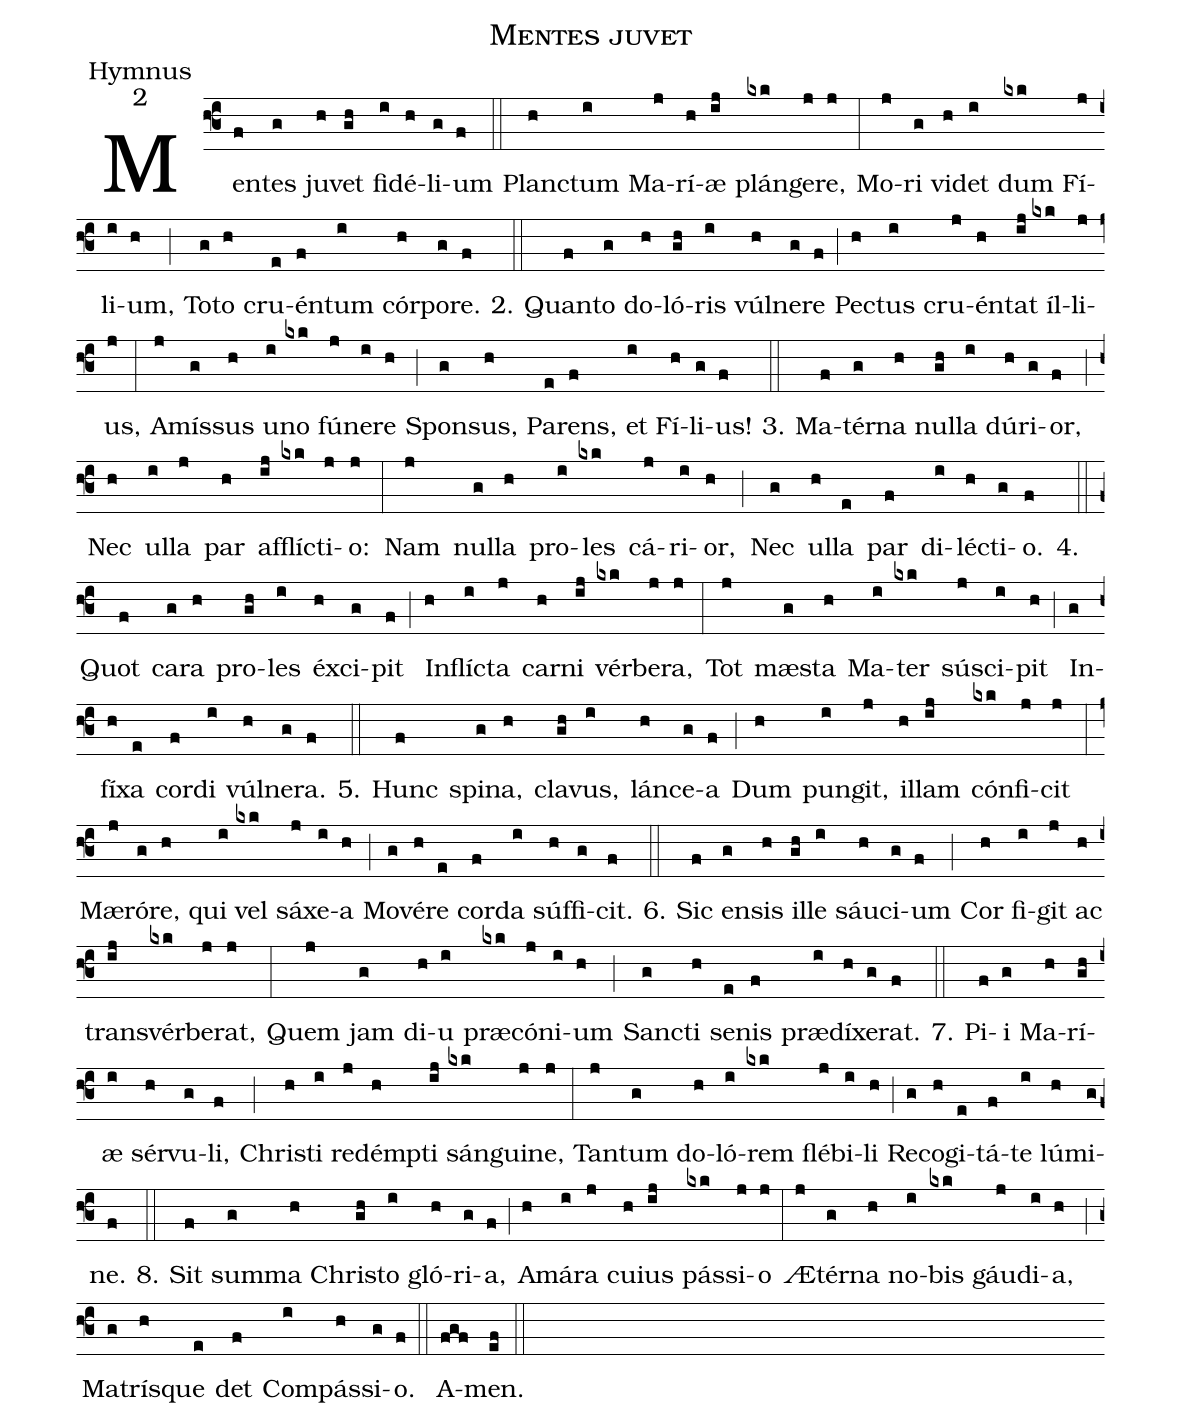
name:Mentes juvet;
office-part:Hymnus;
mode:2;
%%
(f3) Men(f)tes(g) ju(h)vet(gh) fi(i)dé(h)li(g)um(f) (::)
Plan(h)ctum(i) Ma(j)rí(h)æ(ij) plán(kxk)ge(j)re,(j) (:)
Mo(j)ri(g) vi(h)det(i) dum(kxk) Fí(j)li(i)um,(h) (;) To(g)to(h) cru(e)én(f)tum(i) cór(h)po(g)re.(f) 2.(::) Quan(f)to(g) do(h)ló(gh)ris(i) vúl(h)ne(g)re(f) (;) Pe(h)ctus(i) cru(j)én(h)tat(ij) íl(kxk)li(j)us,(j) (:)
A(j)mís(g)sus(h) u(i)no(kxk) fú(j)ne(i)re(h) (;) Spon(g)sus,(h) Pa(e)rens,(f) et(i) Fí(h)li(g)us!(f) 3.(::) Ma(f)tér(g)na(h) nul(gh)la(i) dú(h)ri(g)or,(f) (;) Nec(h) ul(i)la(j) par(h) af(ij)flí(kxk)cti(j)o:(j) (:)
Nam(j) nul(g)la(h) pro(i)les(kxk) cá(j)ri(i)or,(h) (;) Nec(g) ul(h)la(e) par(f) di(i)lé(h)cti(g)o.(f) 4.(::) Quot(f) ca(g)ra(h) pro(gh)les(i) éx(h)ci(g)pit(f) (;) In(h)flí(i)cta(j) car(h)ni(ij) vér(kxk)be(j)ra,(j) (:)
Tot(j) mæ(g)sta(h) Ma(i)ter(kxk) sú(j)sci(i)pit(h) (;) In(g)fí(h)xa(e) cor(f)di(i) vúl(h)ne(g)ra.(f) 5.(::) Hunc(f) spi(g)na,(h) cla(gh)vus,(i) lán(h)ce(g)a(f) (;) Dum(h) pun(i)git,(j) il(h)lam(ij) cón(kxk)fi(j)cit(j) (:)
Mæ(j)ró(g)re,(h) qui(i) vel(kxk) sá(j)xe(i)a(h) (;) Mo(g)vé(h)re(e) cor(f)da(i) súf(h)fi(g)cit.(f) 6.(::) Sic(f) en(g)sis(h) il(gh)le(i) sáu(h)ci(g)um(f) (;) Cor(h) fi(i)git(j) ac(h) tran(ij)svér(kxk)be(j)rat,(j) (:)
Quem(j) jam(g) di(h)u(i) præ(kxk)có(j)ni(i)um(h) (;) San(g)cti(h) se(e)nis(f) præ(i)dí(h)xe(g)rat.(f) 7.(::) Pi(f)i(g) Ma(h)rí(gh)æ(i) sér(h)vu(g)li,(f) (;) Chri(h)sti(i) re(j)démp(h)ti(ij) sán(kxk)gui(j)ne,(j) (:)
Tan(j)tum(g) do(h)ló(i)rem(kxk) flé(j)bi(i)li(h) (;) Re(g)co(h)gi(e)tá(f)te(i) lú(h)mi(g)ne.(f) 8.(::) Sit(f) sum(g)ma(h) Chri(gh)sto(i) gló(h)ri(g)a,(f) (;) A(h)má(i)ra(j) cu(h)ius(ij) pás(kxk)si(j)o(j) (:)
Æ(j)tér(g)na(h) no(i)bis(kxk) gáu(j)di(i)a,(h) (;) Ma(g)trí(h)sque(e) det(f) Com(i)pás(h)si(g)o.(f) (::)
A(fgf)men.(ef) (::)
